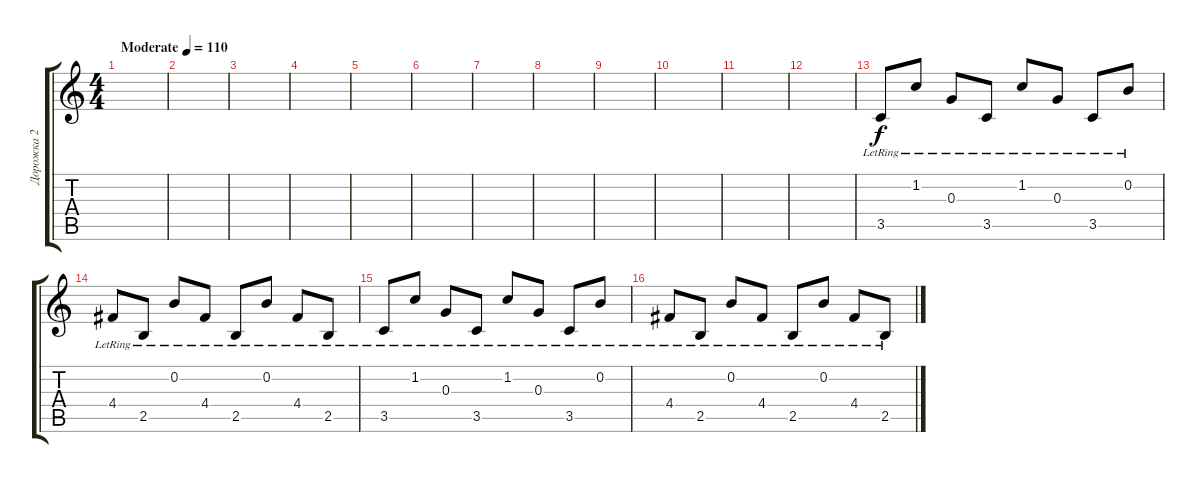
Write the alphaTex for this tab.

\track ("Дорожка 2" "Дорожка 2") {instrument electricguitarclean}
\staff {score tabs}
\tuning (E4 B3 G3 D3 A2 E2) {hide}
\ts (4 4)
\tempo (110 "Moderate")
\clef g2
\ks c
|
|
|
|
|
|
|
|
|
|
|
|
3.5{lr}.8 1.2{lr}.8 0.3{lr}.8 3.5{lr}.8 1.2{lr}.8 0.3{lr}.8 3.5{lr}.8 0.2{lr}.8 |
4.4{lr}.8 2.5{lr}.8 0.2{lr}.8 4.4{lr}.8 2.5{lr}.8 0.2{lr}.8 4.4{lr}.8 2.5{lr}.8 |
3.5{lr}.8 1.2{lr}.8 0.3{lr}.8 3.5{lr}.8 1.2{lr}.8 0.3{lr}.8 3.5{lr}.8 0.2{lr}.8 |
4.4{lr}.8 2.5{lr}.8 0.2{lr}.8 4.4{lr}.8 2.5{lr}.8 0.2{lr}.8 4.4{lr}.8 2.5{lr}.8
